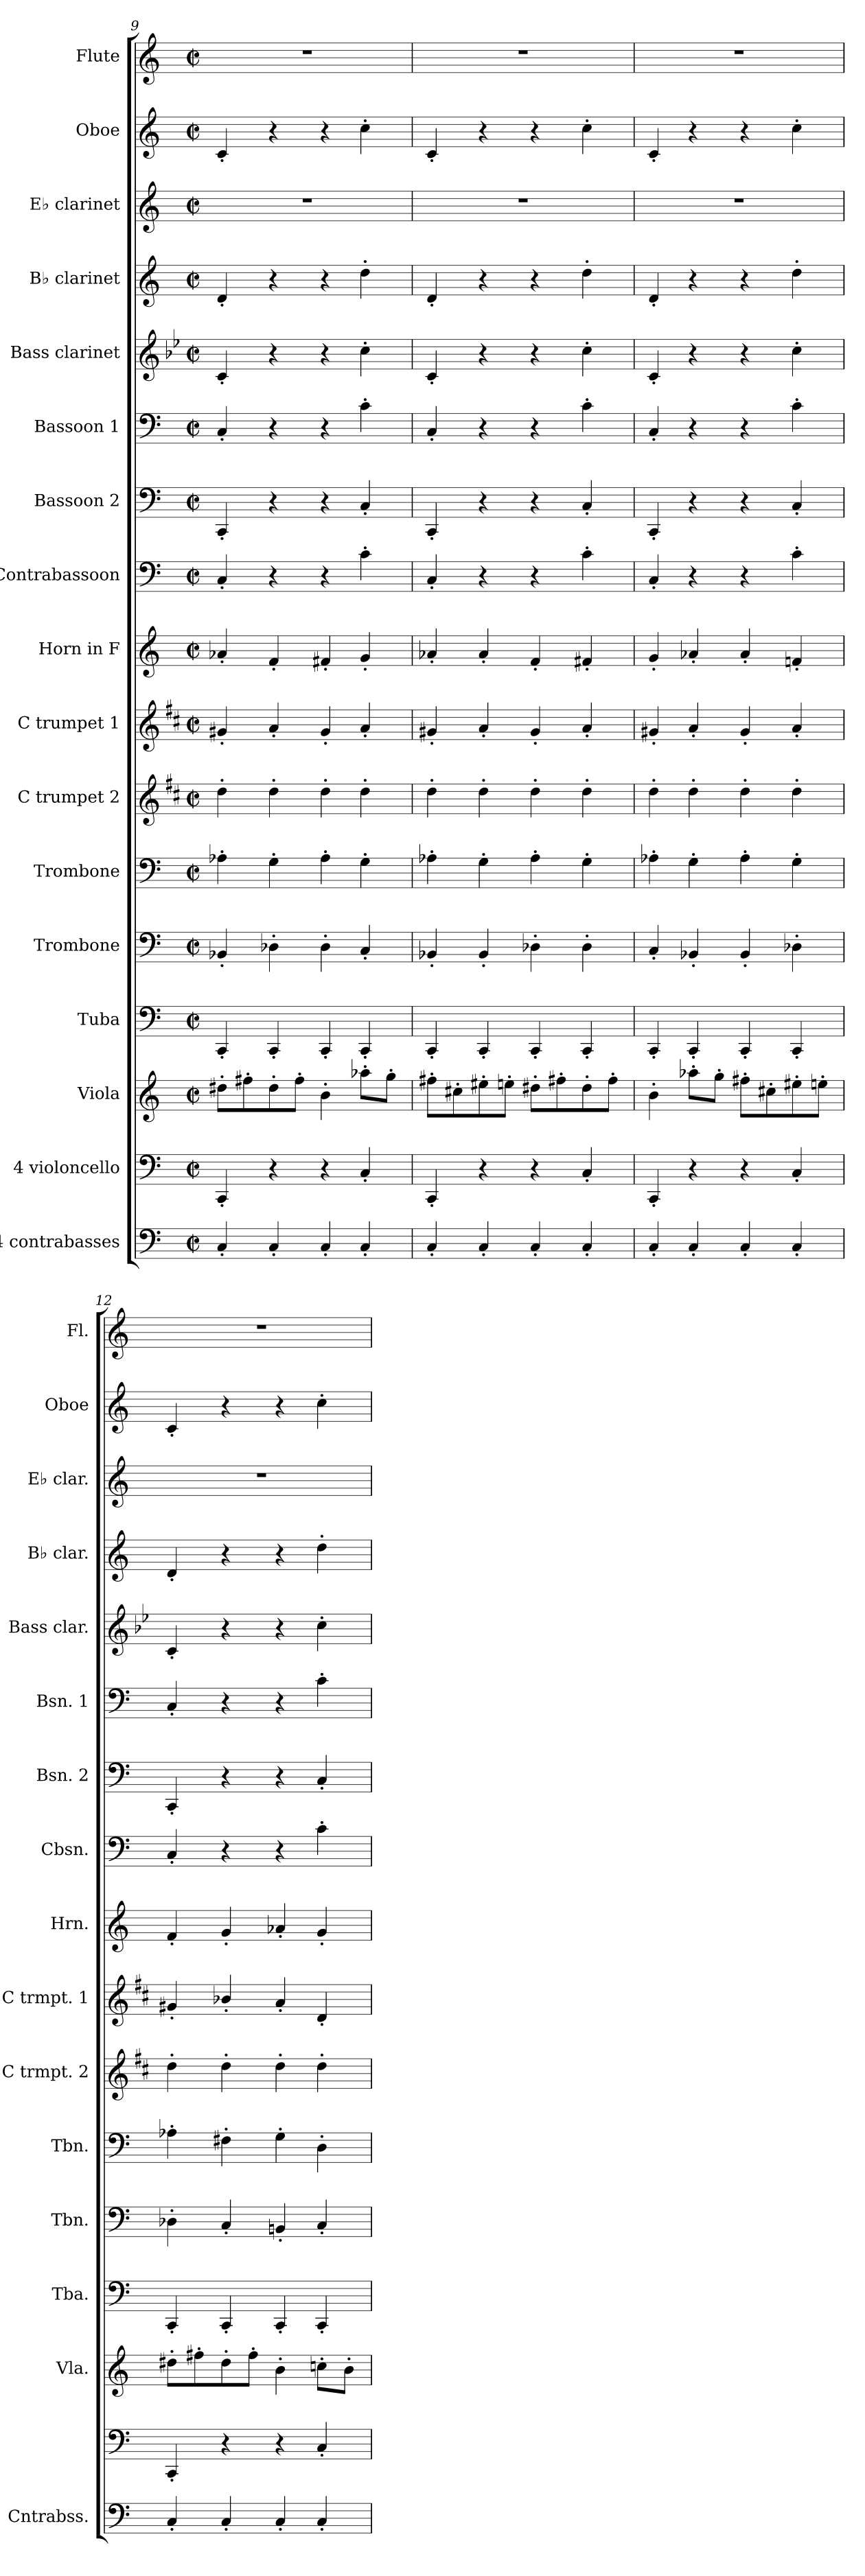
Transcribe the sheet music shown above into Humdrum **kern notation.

**kern	**kern	**kern	**kern	**kern	**kern	**kern	**kern	**kern	**kern	**kern	**kern	**kern	**kern	**kern	**kern	**kern
*part17	*part16	*part15	*part14	*part13	*part12	*part11	*part10	*part9	*part8	*part7	*part6	*part5	*part4	*part3	*part2	*part1
*staff17	*staff16	*staff15	*staff14	*staff13	*staff12	*staff11	*staff10	*staff9	*staff8	*staff7	*staff6	*staff5	*staff4	*staff3	*staff2	*staff1
*I"4 contrabasses	*I"4 violoncello	*I"Viola	*I"Tuba	*I"Trombone	*I"Trombone	*I"C trumpet 2	*I"C trumpet 1	*I"Horn in F	*I"Contrabassoon	*I"Bassoon 2	*I"Bassoon 1	*I"Bass clarinet	*I"B♭ clarinet	*I"E♭ clarinet	*I"Oboe	*I"Flute
*I'Cntrabss.	*	*I'Vla.	*I'Tba.	*I'Tbn.	*I'Tbn.	*I'C trmpt. 2	*I'C trmpt. 1	*I'Hrn.	*I'Cbsn.	*I'Bsn. 2	*I'Bsn. 1	*I'Bass clar.	*I'B♭ clar.	*I'E♭ clar.	*I'Oboe	*I'Fl.
*clefF4	*clefF4	*clefG2	*clefF4	*clefF4	*clefF4	*clefG2	*clefG2	*clefG2	*clefF4	*clefF4	*clefF4	*clefG2	*clefG2	*clefG2	*clefG2	*clefG2
*ITrd7c12	*	*	*	*	*	*ITrd1c2	*ITrd1c2	*ITrd4c7	*ITrd7c12	*	*	*ITrd8c14	*ITrd1c2	*ITrd-2c-3	*	*
*k[]	*k[]	*k[]	*k[]	*k[]	*k[]	*k[]	*k[]	*k[b-]	*k[]	*k[]	*k[]	*k[b-e-]	*k[b-e-]	*k[b-e-a-]	*k[]	*k[]
*M2/2	*M2/2	*M2/2	*M2/2	*M2/2	*M2/2	*M2/2	*M2/2	*M2/2	*M2/2	*M2/2	*M2/2	*M2/2	*M2/2	*M2/2	*M2/2	*M2/2
*met(c|)	*met(c|)	*met(c|)	*met(c|)	*met(c|)	*met(c|)	*met(c|)	*met(c|)	*met(c|)	*met(c|)	*met(c|)	*met(c|)	*met(c|)	*met(c|)	*met(c|)	*met(c|)	*met(c|)
=9	=9	=9	=9	=9	=9	=9	=9	=9	=9	=9	=9	=9	=9	=9	=9	=9
4CC'/	4CC'/	8dd#X'\L	4CC'/	4BB-X'/	4A-X'\	4cc'\	4f#X'/	4d-X'/	4CC'/	4CC'/	4C'/	4C'/	4c'/	1r	4c'/	1r
.	.	8ff#X'\	.	.	.	.	.	.	.	.	.	.	.	.	.	.
4CC'/	4r	8dd#'\	4CC'/	4D-X'\	4G'\	4cc'\	4g'/	4B-'/	4r	4r	4r	4r	4r	.	4r	.
.	.	8ff#'\J	.	.	.	.	.	.	.	.	.	.	.	.	.	.
4CC'/	4r	4b'\	4CC'/	4D-'\	4A-'\	4cc'\	4f#'/	4Bn'/	4r	4r	4r	4r	4r	.	4r	.
4CC'/	4C'/	8aa-X'\L	4CC'/	4C'/	4G'\	4cc'\	4g'/	4c'/	4C'\	4C'/	4c'\	4c'\	4cc'\	.	4cc'\	.
.	.	8gg'\J	.	.	.	.	.	.	.	.	.	.	.	.	.	.
=10	=10	=10	=10	=10	=10	=10	=10	=10	=10	=10	=10	=10	=10	=10	=10	=10
4CC'/	4CC'/	8ff#X'\L	4CC'/	4BB-X'/	4A-X'\	4cc'\	4f#X'/	4d-X'/	4CC'/	4CC'/	4C'/	4C'/	4c'/	1r	4c'/	1r
.	.	8cc#X'\	.	.	.	.	.	.	.	.	.	.	.	.	.	.
4CC'/	4r	8ee#X'\	4CC'/	4BB-'/	4G'\	4cc'\	4g'/	4d-'/	4r	4r	4r	4r	4r	.	4r	.
.	.	8een'\J	.	.	.	.	.	.	.	.	.	.	.	.	.	.
4CC'/	4r	8dd#X'\L	4CC'/	4D-X'\	4A-'\	4cc'\	4f#'/	4B-'/	4r	4r	4r	4r	4r	.	4r	.
.	.	8ff#X'\	.	.	.	.	.	.	.	.	.	.	.	.	.	.
4CC'/	4C'/	8dd#'\	4CC'/	4D-'\	4G'\	4cc'\	4g'/	4Bn'/	4C'\	4C'/	4c'\	4c'\	4cc'\	.	4cc'\	.
.	.	8ff#'\J	.	.	.	.	.	.	.	.	.	.	.	.	.	.
!!LO:PB:g=z
=11	=11	=11	=11	=11	=11	=11	=11	=11	=11	=11	=11	=11	=11	=11	=11	=11
4CC'/	4CC'/	4b'\	4CC'/	4C'/	4A-X'\	4cc'\	4f#X'/	4c'/	4CC'/	4CC'/	4C'/	4C'/	4c'/	1r	4c'/	1r
4CC'/	4r	8aa-X'\L	4CC'/	4BB-X'/	4G'\	4cc'\	4g'/	4d-X'/	4r	4r	4r	4r	4r	.	4r	.
.	.	8gg'\J	.	.	.	.	.	.	.	.	.	.	.	.	.	.
4CC'/	4r	8ff#X'\L	4CC'/	4BB-'/	4A-'\	4cc'\	4f#'/	4d-'/	4r	4r	4r	4r	4r	.	4r	.
.	.	8cc#X'\	.	.	.	.	.	.	.	.	.	.	.	.	.	.
4CC'/	4C'/	8ee#X'\	4CC'/	4D-X'\	4G'\	4cc'\	4g'/	4B-X'/	4C'\	4C'/	4c'\	4c'\	4cc'\	.	4cc'\	.
.	.	8een'\J	.	.	.	.	.	.	.	.	.	.	.	.	.	.
=12	=12	=12	=12	=12	=12	=12	=12	=12	=12	=12	=12	=12	=12	=12	=12	=12
4CC'/	4CC'/	8dd#X'\L	4CC'/	4D-X'\	4A-X'\	4cc'\	4f#X'/	4B-'/	4CC'/	4CC'/	4C'/	4C'/	4c'/	1r	4c'/	1r
.	.	8ff#X'\	.	.	.	.	.	.	.	.	.	.	.	.	.	.
4CC'/	4r	8dd#'\	4CC'/	4C'/	4F#X'\	4cc'\	4a-X'/	4c'/	4r	4r	4r	4r	4r	.	4r	.
.	.	8ff#'\J	.	.	.	.	.	.	.	.	.	.	.	.	.	.
4CC'/	4r	4b'\	4CC'/	4BBn'/	4G'\	4cc'\	4g'/	4d-X'/	4r	4r	4r	4r	4r	.	4r	.
4CC'/	4C'/	8ccn'\L	4CC'/	4C'/	4D'\	4cc'\	4c'/	4c'/	4C'\	4C'/	4c'\	4c'\	4cc'\	.	4cc'\	.
.	.	8b'\J	.	.	.	.	.	.	.	.	.	.	.	.	.	.
=	=	=	=	=	=	=	=	=	=	=	=	=	=	=	=	=
*-	*-	*-	*-	*-	*-	*-	*-	*-	*-	*-	*-	*-	*-	*-	*-	*-
